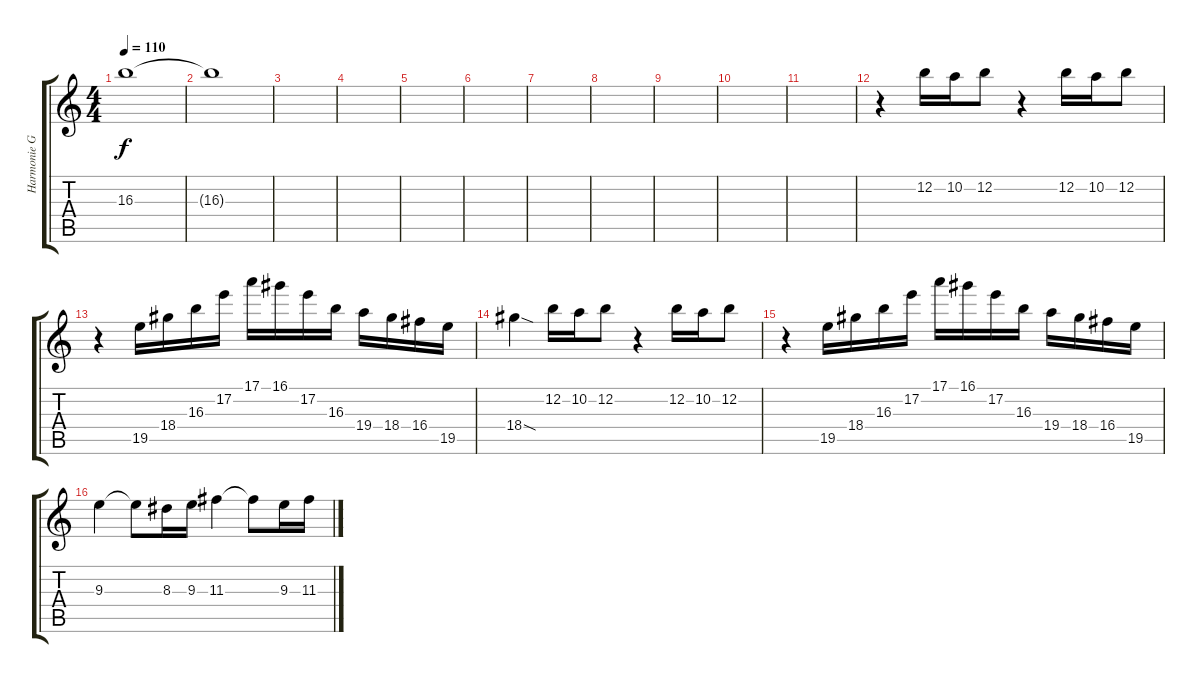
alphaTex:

\track ("Harmonie Guitar" "Harmonie G") {instrument distortionguitar}
\staff {score tabs}
\tuning (E4 B3 G3 D3 A2 E2) {hide}
\ts (4 4)
\tempo 110
\clef g2
\ks c
16.3{t}.1{dy f} |
16.3{t}.1 |
|
|
|
|
|
|
|
|
|
r.4 12.2.16{volume 11 balance 2} 10.2.16 12.2.8 r.4 12.2.16 10.2.16 12.2.8 |
r.4 19.5.16 18.4.16 16.3.16 17.2.16 17.1.16 16.1.16 17.2.16 16.3.16 19.4.16 18.4.16 16.4.16 19.5.16 |
18.4{sod}.4 12.2.16 10.2.16 12.2.8 r.4 12.2.16 10.2.16 12.2.8 |
r.4 19.5.16 18.4.16 16.3.16 17.2.16 17.1.16 16.1.16 17.2.16 16.3.16 19.4.16 18.4.16 16.4.16 19.5.16 |
9.3.4{volume 11 balance 6} 9.3{t}.8 8.3.16 9.3.16 11.3.4 11.3{t}.8 9.3.16 11.3.16
